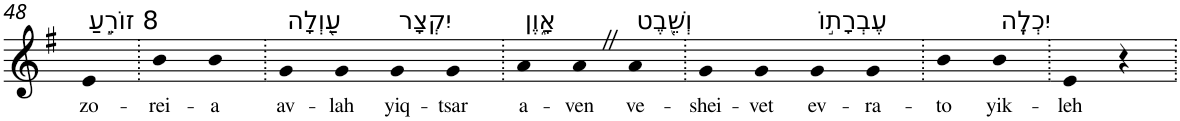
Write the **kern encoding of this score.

**kern	**text
*part1	*part1
*staff1	*staff1
*I"Piano	*
*I'Pno	*
!!LO:PB:g=z
*clefG2	*
*k[f#]	*
*G:	*
=48	=48
!LO:TX:a:t=8 זוֹרֵ֣עַ	!
!	!LO:LY:b
4e	zo-
=49.	=49.
!	!LO:LY:b
4b	-rei-
!	!LO:LY:b
4b	-a
=50.	=50.
!LO:TX:a:t=עַ֭וְלָה	!
!	!LO:LY:b
4g	av-
!	!LO:LY:b
4g	-lah
!LO:TX:a:t=יִקְצָר	!
!	!LO:LY:b
4g	yiq-
!	!LO:LY:b
4g	-tsar
=51.	=51.
!LO:TX:a:t=אָ֑וֶן	!
!	!LO:LY:b
4a	a-
!	!LO:LY:b
4aZ	-ven
!LO:TX:a:t=וְשֵׁ֖בֶט	!
!	!LO:LY:b
4a	ve-
=52.	=52.
!	!LO:LY:b
4g	-shei-
!	!LO:LY:b
4g	-vet
!LO:TX:a:t=עֶבְרָת֣וֹ	!
!	!LO:LY:b
4g	ev-
!	!LO:LY:b
4g	-ra-
=53.	=53.
!	!LO:LY:b
4b	-to
!LO:TX:a:t=יִכְלֶֽה	!
!	!LO:LY:b
4b	yik-
=54.	=54.
!	!LO:LY:b
4e	-leh
4r	.
=.	=.
*-	*-
